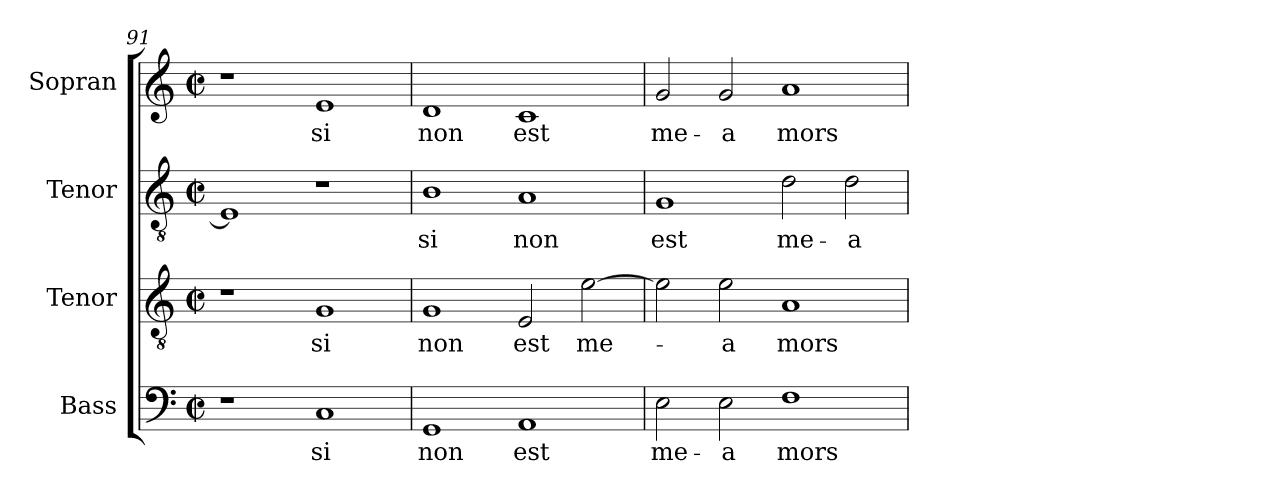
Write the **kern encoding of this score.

**kern	**text	**kern	**text	**kern	**text	**kern	**text
*part4	*part4	*part3	*part3	*part2	*part2	*part1	*part1
*staff4	*staff4	*staff3	*staff3	*staff2	*staff2	*staff1	*staff1
*I"Bass	*	*I"Tenor	*	*I"Tenor	*	*I"Sopran	*
*	*	*I'Tenor	*	*	*	*	*
*clefF4	*	*clefGv2	*	*clefGv2	*	*clefG2	*
*	*	*ITrd7c12	*	*ITrd7c12	*	*	*
*k[]	*	*k[]	*	*k[]	*	*k[]	*
*M2/2	*	*M2/2	*	*M2/2	*	*M2/2	*
*met(c|)	*	*met(c|)	*	*met(c|)	*	*met(c|)	*
=91	=91	=91	=91	=91	=91	=91	=91
1r	.	1r	.	1EEi]	.	1r	.
!	!LO:LY:b:color=#000000	!	!	!	!	!	!
!	!	!	!LO:LY:b:color=#000000	!	!	!	!
!	!	!	!	!	!	!	!LO:LY:b:color=#000000
1Ci	si	1GGi	si	1r	.	1ei	si
!!LO:LB:g=z
=92	=92	=92	=92	=92	=92	=92	=92
!	!LO:LY:b:color=#000000	!	!	!	!	!	!
!	!	!	!LO:LY:b:color=#000000	!	!	!	!
!	!	!	!	!	!LO:LY:b:color=#000000	!	!
!	!	!	!	!	!	!	!LO:LY:b:color=#000000
1GGi	non	1GGi	non	1BBi	si	1di	non
!	!LO:LY:b:color=#000000	!	!	!	!	!	!
!	!	!	!LO:LY:b:color=#000000	!	!	!	!
!	!	!	!	!	!LO:LY:b:color=#000000	!	!
!	!	!	!	!	!	!	!LO:LY:b:color=#000000
1AAi	est	2EEi/	est	1AAi	non	1ci	est
!	!	!	!LO:LY:b:color=#000000	!	!	!	!
.	.	[>2Ei\	me-	.	.	.	.
=93	=93	=93	=93	=93	=93	=93	=93
!	!LO:LY:b:color=#000000	!	!	!	!	!	!
!	!	!	!	!	!LO:LY:b:color=#000000	!	!
!	!	!	!	!	!	!	!LO:LY:b:color=#000000
2Ei\	me-	2Ei\]	.	1GGi	est	2gi/	me-
!	!LO:LY:b:color=#000000	!	!	!	!	!	!
!	!	!	!LO:LY:b:color=#000000	!	!	!	!
!	!	!	!	!	!	!	!LO:LY:b:color=#000000
2Ei\	-a	2Ei\	-a	.	.	2gi/	-a
!	!LO:LY:b:color=#000000	!	!	!	!	!	!
!	!	!	!LO:LY:b:color=#000000	!	!	!	!
!	!	!	!	!	!LO:LY:b:color=#000000	!	!
!	!	!	!	!	!	!	!LO:LY:b:color=#000000
1Fi	mors	1AAi	mors	2Di\	me-	1ai	mors
!	!	!	!	!	!LO:LY:b:color=#000000	!	!
.	.	.	.	2Di\	-a	.	.
=	=	=	=	=	=	=	=
*-	*-	*-	*-	*-	*-	*-	*-
